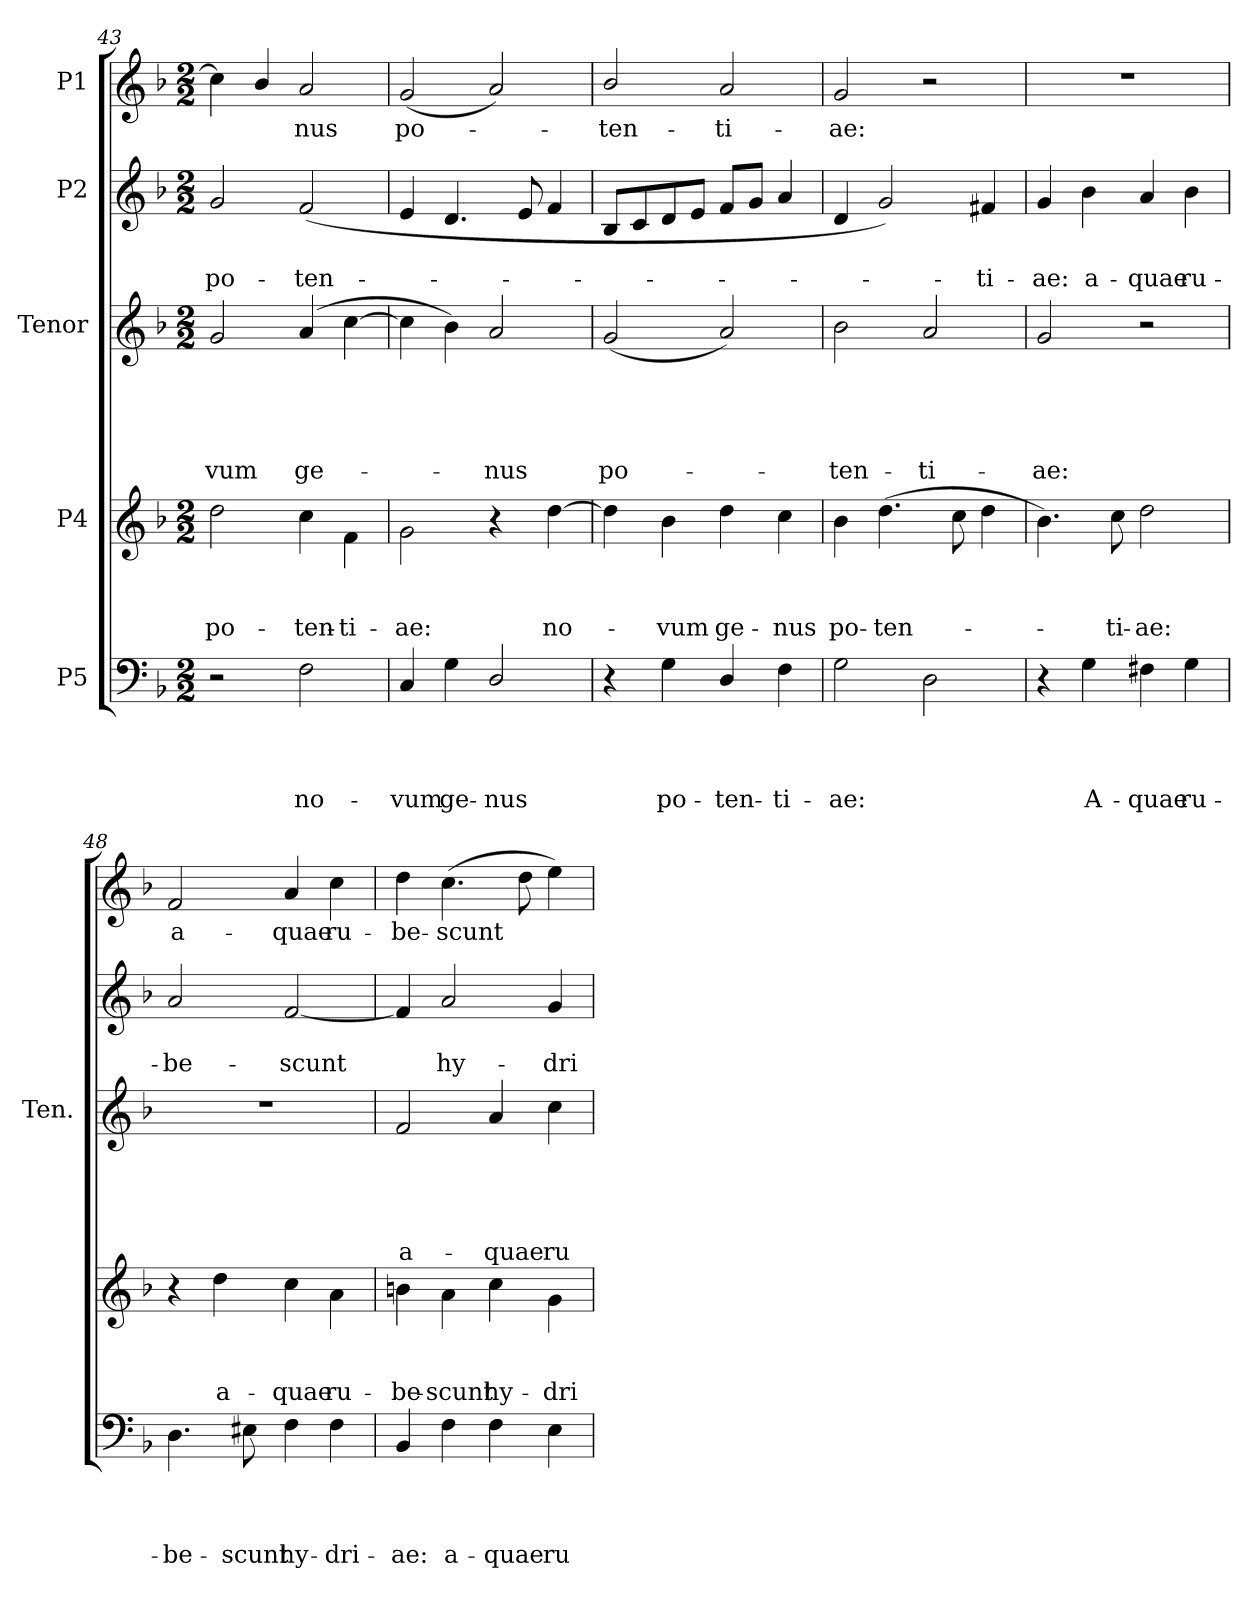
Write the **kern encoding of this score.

**kern	**text	**text	**text	**text	**kern	**text	**text	**text	**kern	**text	**text	**text	**text	**text	**kern	**text	**text	**kern	**text
*part5	*part5	*part5	*part5	*part5	*part4	*part4	*part4	*part4	*part3	*part3	*part3	*part3	*part3	*part3	*part2	*part2	*part2	*part1	*part1
*staff5	*staff5	*staff5	*staff5	*staff5	*staff4	*staff4	*staff4	*staff4	*staff3	*staff3	*staff3	*staff3	*staff3	*staff3	*staff2	*staff2	*staff2	*staff1	*staff1
*I"P5	*	*	*	*	*I"P4	*	*	*	*I"Tenor	*	*	*	*	*	*I"P2	*	*	*I"P1	*
*	*	*	*	*	*	*	*	*	*I'Ten.	*	*	*	*	*	*	*	*	*	*
*clefF4	*	*	*	*	*clefG2	*	*	*	*clefG2	*	*	*	*	*	*clefG2	*	*	*clefG2	*
*	*	*	*	*	*ITrd7c12	*	*	*	*ITrd7c12	*	*	*	*	*	*	*	*	*	*
*k[b-]	*	*	*	*	*k[b-]	*	*	*	*k[b-]	*	*	*	*	*	*k[b-]	*	*	*k[b-]	*
*F:	*	*	*	*	*F:	*	*	*	*F:	*	*	*	*	*	*F:	*	*	*F:	*
*M2/2	*	*	*	*	*M2/2	*	*	*	*M2/2	*	*	*	*	*	*M2/2	*	*	*M2/2	*
=43	=43	=43	=43	=43	=43	=43	=43	=43	=43	=43	=43	=43	=43	=43	=43	=43	=43	=43	=43
!	!	!	!	!	!	!	!	!LO:LY:b	!	!	!	!	!	!LO:LY:b	!	!	!LO:LY:b	!	!
2r	.	.	.	.	2d\	.	.	po-	2G/	.	.	.	.	-vum	2g/	.	po-	4cc\]	.
.	.	.	.	.	.	.	.	.	.	.	.	.	.	.	.	.	.	4b-/	.
!	!	!	!	!LO:LY:b	!	!	!	!LO:LY:b	!	!	!	!	!	!LO:LY:b	!	!	!LO:LY:b	!	!LO:LY:b
2F\	.	.	.	no-	4c\	.	.	-ten-	(<4A/	.	.	.	.	ge-	(<2f/	.	-ten-	2a/	-nus
!	!	!	!	!	!	!	!	!LO:LY:b	!	!	!	!	!	!	!	!	!	!	!
.	.	.	.	.	4F\	.	.	-ti-	[>4c\	.	.	.	.	.	.	.	.	.	.
!!LO:PB:g=z
=44	=44	=44	=44	=44	=44	=44	=44	=44	=44	=44	=44	=44	=44	=44	=44	=44	=44	=44	=44
!	!	!	!	!LO:LY:b	!	!	!	!LO:LY:b	!	!	!	!	!	!	!	!	!	!	!LO:LY:b
4C/	.	.	.	-vum	2G\	.	.	-ae:	4c\]	.	.	.	.	.	4e/	.	.	(<2g/	po-
!	!	!	!	!LO:LY:b	!	!	!	!	!	!	!	!	!	!	!	!	!	!	!
4G\	.	.	.	ge-	.	.	.	.	4B-\)	.	.	.	.	.	4.d/	.	.	.	.
!	!	!	!	!LO:LY:b	!	!	!	!	!	!	!	!	!	!LO:LY:b	!	!	!	!	!
2D/	.	.	.	-nus	4r	.	.	.	2A/	.	.	.	.	-nus	.	.	.	2a/)	.
.	.	.	.	.	.	.	.	.	.	.	.	.	.	.	8e/	.	.	.	.
!	!	!	!	!	!	!	!	!LO:LY:b	!	!	!	!	!	!	!	!	!	!	!
.	.	.	.	.	[>4d\	.	.	no-	.	.	.	.	.	.	4f/	.	.	.	.
=45	=45	=45	=45	=45	=45	=45	=45	=45	=45	=45	=45	=45	=45	=45	=45	=45	=45	=45	=45
!	!	!	!	!	!	!	!	!	!	!	!	!	!	!LO:LY:b	!	!	!	!	!LO:LY:b
4r	.	.	.	.	4d\]	.	.	.	(<2G/	.	.	.	.	po-	8B-/L	.	.	2b-/	-ten-
.	.	.	.	.	.	.	.	.	.	.	.	.	.	.	8c/	.	.	.	.
!	!	!	!	!LO:LY:b	!	!	!	!LO:LY:b	!	!	!	!	!	!	!	!	!	!	!
4G\	.	.	.	po-	4B-\	.	.	-vum	.	.	.	.	.	.	8d/	.	.	.	.
.	.	.	.	.	.	.	.	.	.	.	.	.	.	.	8e/J	.	.	.	.
!	!	!	!	!LO:LY:b	!	!	!	!LO:LY:b	!	!	!	!	!	!	!	!	!	!	!LO:LY:b
4D/	.	.	.	-ten-	4d\	.	.	ge-	2A/)	.	.	.	.	.	8f/L	.	.	2a/	-ti-
.	.	.	.	.	.	.	.	.	.	.	.	.	.	.	8g/J	.	.	.	.
!	!	!	!	!LO:LY:b	!	!	!	!LO:LY:b	!	!	!	!	!	!	!	!	!	!	!
4F\	.	.	.	-ti-	4c\	.	.	-nus	.	.	.	.	.	.	4a/	.	.	.	.
=46	=46	=46	=46	=46	=46	=46	=46	=46	=46	=46	=46	=46	=46	=46	=46	=46	=46	=46	=46
!	!	!	!	!LO:LY:b	!	!	!	!LO:LY:b	!	!	!	!	!	!LO:LY:b	!	!	!	!	!LO:LY:b
2G\	.	.	.	-ae:	4B-\	.	.	po-	2B-\	.	.	.	.	-ten-	4d/	.	.	2g/	-ae:
!	!	!	!	!	!	!	!	!LO:LY:b	!	!	!	!	!	!	!	!	!	!	!
.	.	.	.	.	(>4.d\	.	.	-ten-	.	.	.	.	.	.	2g/)	.	.	.	.
!	!	!	!	!	!	!	!	!	!	!	!	!	!	!LO:LY:b	!	!	!	!	!
2D\	.	.	.	.	.	.	.	.	2A/	.	.	.	.	-ti-	.	.	.	2r	.
.	.	.	.	.	8c\	.	.	.	.	.	.	.	.	.	.	.	.	.	.
!	!	!	!	!	!	!	!	!	!	!	!	!	!	!	!	!	!LO:LY:b	!	!
.	.	.	.	.	4d\	.	.	.	.	.	.	.	.	.	4f#X/	.	-ti-	.	.
=47	=47	=47	=47	=47	=47	=47	=47	=47	=47	=47	=47	=47	=47	=47	=47	=47	=47	=47	=47
!	!	!	!	!	!	!	!	!	!	!	!	!	!	!LO:LY:b	!	!	!LO:LY:b	!	!
4r	.	.	.	.	4.B-\)	.	.	.	2G/	.	.	.	.	-ae:	4g/	.	-ae:	1r	.
!	!	!	!	!LO:LY:b	!	!	!	!	!	!	!	!	!	!	!	!	!LO:LY:b	!	!
4G\	.	.	.	A-	.	.	.	.	.	.	.	.	.	.	4b-\	.	a-	.	.
!	!	!	!	!	!	!	!	!LO:LY:b	!	!	!	!	!	!	!	!	!	!	!
.	.	.	.	.	8c\	.	.	-ti-	.	.	.	.	.	.	.	.	.	.	.
!	!	!	!	!LO:LY:b	!	!	!	!LO:LY:b	!	!	!	!	!	!	!	!	!LO:LY:b	!	!
4F#X\	.	.	.	-quae	2d\	.	.	-ae:	2r	.	.	.	.	.	4a/	.	-quae	.	.
!	!	!	!	!LO:LY:b	!	!	!	!	!	!	!	!	!	!	!	!	!LO:LY:b	!	!
4G\	.	.	.	ru-	.	.	.	.	.	.	.	.	.	.	4b-\	.	ru-	.	.
=48	=48	=48	=48	=48	=48	=48	=48	=48	=48	=48	=48	=48	=48	=48	=48	=48	=48	=48	=48
!	!	!	!	!LO:LY:b	!	!	!	!	!	!	!	!	!	!	!	!	!LO:LY:b	!	!LO:LY:b
4.D\	.	.	.	-be-	4r	.	.	.	1r	.	.	.	.	.	2a/	.	-be-	2f/	a-
!	!	!	!	!	!	!	!	!LO:LY:b	!	!	!	!	!	!	!	!	!	!	!
.	.	.	.	.	4d\	.	.	a-	.	.	.	.	.	.	.	.	.	.	.
!	!	!	!	!LO:LY:b	!	!	!	!	!	!	!	!	!	!	!	!	!	!	!
8E#X\	.	.	.	-scunt	.	.	.	.	.	.	.	.	.	.	.	.	.	.	.
!	!	!	!	!LO:LY:b	!	!	!	!LO:LY:b	!	!	!	!	!	!	!	!	!LO:LY:b	!	!LO:LY:b
4F\	.	.	.	hy-	4c\	.	.	-quae	.	.	.	.	.	.	[<2f/	.	-scunt	4a/	-quae
!	!	!	!	!LO:LY:b	!	!	!	!LO:LY:b	!	!	!	!	!	!	!	!	!	!	!LO:LY:b
4F\	.	.	.	-dri-	4A\	.	.	ru-	.	.	.	.	.	.	.	.	.	4cc\	ru-
!!LO:LB:g=z
=49	=49	=49	=49	=49	=49	=49	=49	=49	=49	=49	=49	=49	=49	=49	=49	=49	=49	=49	=49
!	!	!	!	!LO:LY:b	!	!	!	!LO:LY:b	!	!	!	!	!	!LO:LY:b	!	!	!	!	!LO:LY:b
4BB-/	.	.	.	-ae:	4Bn\	.	.	-be-	2F/	.	.	.	.	a-	4f/]	.	.	4dd\	-be-
!	!	!	!	!LO:LY:b	!	!	!	!LO:LY:b	!	!	!	!	!	!	!	!	!LO:LY:b	!	!LO:LY:b
4F\	.	.	.	a-	4A\	.	.	-scunt	.	.	.	.	.	.	2a/	.	hy-	(>4.cc\	-scunt
!	!	!	!	!LO:LY:b	!	!	!	!LO:LY:b	!	!	!	!	!	!LO:LY:b	!	!	!	!	!
4F\	.	.	.	-quae	4c\	.	.	hy-	4A/	.	.	.	.	-quae	.	.	.	.	.
.	.	.	.	.	.	.	.	.	.	.	.	.	.	.	.	.	.	8dd\	.
!	!	!	!	!LO:LY:b	!	!	!	!LO:LY:b	!	!	!	!	!	!LO:LY:b	!	!	!LO:LY:b	!	!
4E\	.	.	.	ru-	4G\	.	.	-dri-	4c\	.	.	.	.	ru-	4g/	.	-dri-	4ee\)	.
=	=	=	=	=	=	=	=	=	=	=	=	=	=	=	=	=	=	=	=
*-	*-	*-	*-	*-	*-	*-	*-	*-	*-	*-	*-	*-	*-	*-	*-	*-	*-	*-	*-
